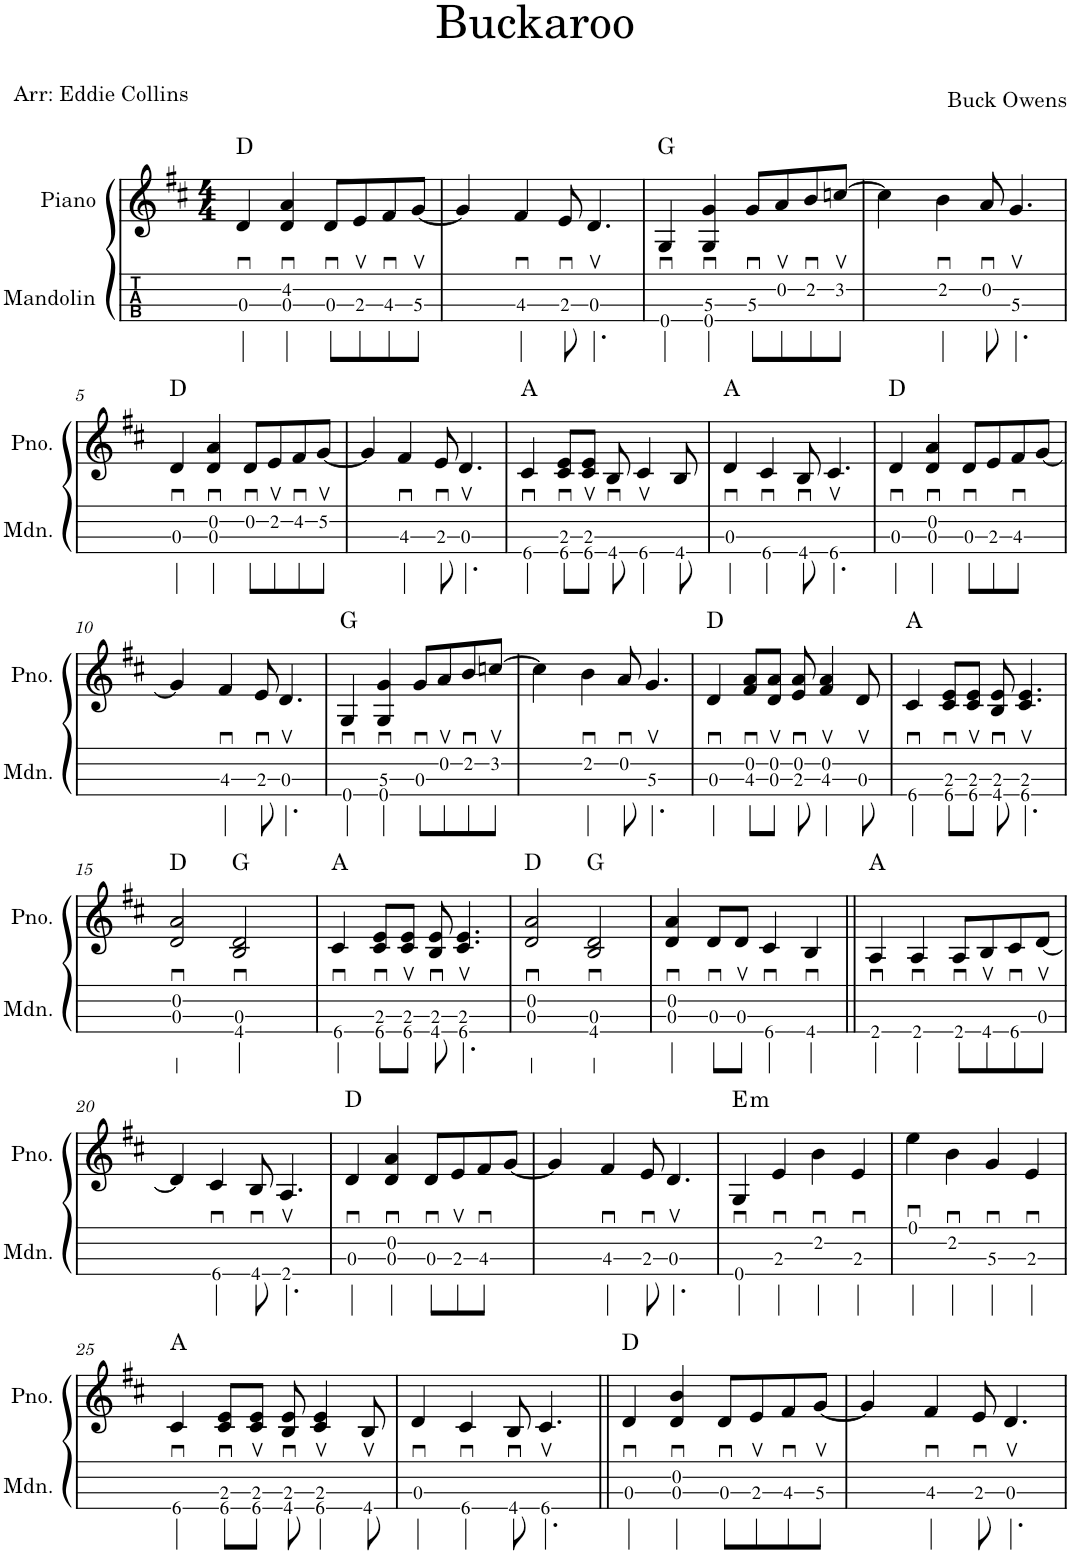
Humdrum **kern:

**kern	**kern	**harte
*part2	*part1	*part1
*staff2	*staff1	*
*I"Mandolin	*I"Piano	*
*I'Mdn.	*I'Pno.	*
*stria4	*	*
*	*clefG2	*
*k[f#c#]	*k[f#c#]	*
*M4/4	*M4/4	*
=1	=1	=1
4du\	4d/	D:maj
4d\u 4cc#\u	4d/ 4a/	.
8du\L	8d/L	.
8ev\	8e/	.
8f#u\	8f#/	.
8gv\J	[8g/J	.
=2	=2	=2
8r	4g/]	.
8r	.	.
4f#u\	4f#/	.
8eu\	8e/	.
4.dv\	4.d/	.
=3	=3	=3
4Gu\	4G/	G:maj
4G\u 4g\u	4G/ 4g/	.
8gu\L	8g/L	.
8av\	8a/	.
8bu\	8b/	.
8ccv\J	[8ccn/J	.
=4	=4	=4
8r	4cc\]	.
8r	.	.
4bu\	4b\	.
8au\	8a/	.
4.gv\	4.g/	.
!!LO:LB:g=z
=5	=5	=5
4du\	4d/	D:maj
4d\u 4a\u	4d/ 4a/	.
8au\L	8d/L	.
8bv\	8e/	.
8cc#u\	8f#/	.
8ddv\J	[8g/J	.
=6	=6	=6
4r	4g/]	.
4f#u\	4f#/	.
8eu\	8e/	.
4.dv\	4.d/	.
=7	=7	=7
4c#u\	4c#/	A:maj
8c#\u 8e\uL	8c#/ 8e/L	.
8c#\v 8e\vJ	8c#/ 8e/J	.
8Bu\	8B/	.
4c#v\	4c#/	.
8B\	8B/	.
=8	=8	=8
4du\	4d/	A:maj
4c#u\	4c#/	.
8Bu\	8B/	.
4.c#v\	4.c#/	.
=9	=9	=9
4du\	4d/	D:maj
4d\u 4a\u	4d/ 4a/	.
8du\L	8d/L	.
8e\	8e/	.
8f#u\J	8f#/	.
8r	[8g/J	.
!!LO:LB:g=z
=10	=10	=10
8r	4g/]	.
8r	.	.
4f#u\	4f#/	.
8eu\	8e/	.
4.dv\	4.d/	.
=11	=11	=11
4Gu\	4G/	G:maj
4G\u 4g\u	4G/ 4g/	.
8du\L	8g/L	.
8av\	8a/	.
8bu\	8b/	.
8ccv\J	[8ccn/J	.
=12	=12	=12
8r	4cc\]	.
8r	.	.
4bu\	4b\	.
8au\	8a/	.
4.gv\	4.g/	.
=13	=13	=13
4du\	4d/	D:maj
8f#\u 8a\uL	8f#/ 8a/L	.
8d\v 8a\vJ	8d/ 8a/J	.
8e\u 8a\u	8e/ 8a/	.
4f#\v 4a\v	4f#/ 4a/	.
8dv\	8d/	.
=14	=14	=14
4c#u\	4c#/	A:maj
8c#\u 8e\uL	8c#/ 8e/L	.
8c#\v 8e\vJ	8c#/ 8e/J	.
8B\u 8e\u	8B/ 8e/	.
4.c#\v 4.e\v	4.c#/ 4.e/	.
!!LO:LB:g=z
=15	=15	=15
2d\u 2a\u	2d/ 2a/	D:maj
4B\u 4d\u	2B/ 2d/	G:maj
4r	.	.
=16	=16	=16
4c#u\	4c#/	A:maj
8c#\u 8e\uL	8c#/ 8e/L	.
8c#\v 8e\vJ	8c#/ 8e/J	.
8B\u 8e\u	8B/ 8e/	.
4.c#\v 4.e\v	4.c#/ 4.e/	.
=17	=17	=17
2d\u 2a\u	2d/ 2a/	D:maj
2B\u 2d\u	2B/ 2d/	G:maj
=18	=18	=18
4d\u 4a\u	4d/ 4a/	.
8du\L	8d/L	.
8dv\J	8d/J	.
4c#u\	4c#/	.
4Bu\	4B/	.
=19||	=19||	=19||
4Au\	4A/	A:maj
4Au\	4A/	.
8Au\L	8A/L	.
8Bv\	8B/	.
8c#u\	8c#/	.
8dv\J	[8d/J	.
!!LO:LB:g=z
=20	=20	=20
4r	4d/]	.
4c#u\	4c#/	.
8Bu\	8B/	.
4.Av\	4.A/	.
=21	=21	=21
4du\	4d/	D:maj
4d\u 4a\u	4d/ 4a/	.
8du\L	8d/L	.
8ev\	8e/	.
8f#u\J	8f#/	.
8r	[8g/J	.
=22	=22	=22
8r	4g/]	.
8r	.	.
4f#u\	4f#/	.
8eu\	8e/	.
4.dv\	4.d/	.
=23	=23	=23
!	!	!LO:H:kt=m
4Gu\	4G/	E:min
4eu\	4e/	.
4bu\	4b\	.
4eu\	4e/	.
=24	=24	=24
4eeu\	4ee\	.
4bu\	4b\	.
4gu\	4g/	.
4eu\	4e/	.
!!LO:LB:g=z
=25	=25	=25
4c#u\	4c#/	A:maj
8c#\u 8e\uL	8c#/ 8e/L	.
8c#\v 8e\vJ	8c#/ 8e/J	.
8B\u 8e\u	8B/ 8e/	.
4c#\v 4e\v	4c#/ 4e/	.
8Bv\	8B/	.
=26	=26	=26
4du\	4d/	.
4c#u\	4c#/	.
8Bu\	8B/	.
4.c#v\	4.c#/	.
=27||	=27||	=27||
4du\	4d/	D:maj
4d\u 4a\u	4d/ 4b/	.
8du\L	8d/L	.
8ev\	8e/	.
8f#u\	8f#/	.
8gv\J	[8g/J	.
=28	=28	=28
8r	4g/]	.
8r	.	.
4f#u\	4f#/	.
8eu\	8e/	.
4.dv\	4.d/	.
=	=	=
*-	*-	*-
